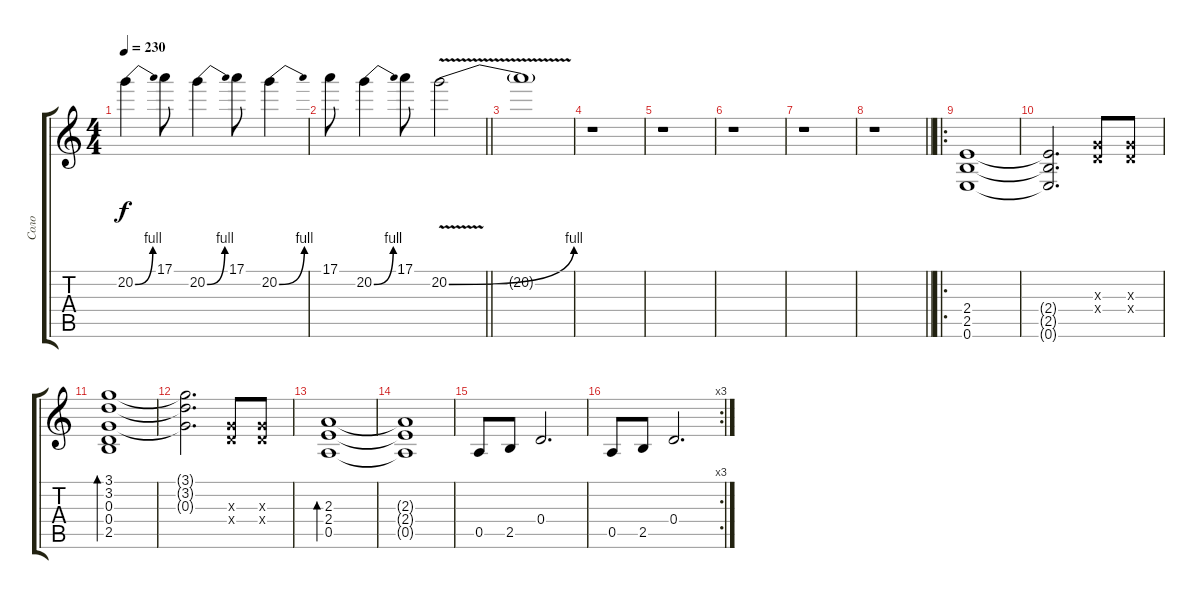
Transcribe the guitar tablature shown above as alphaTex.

\track ("Соло" "Соло") {instrument distortionguitar bank 7}
\staff {score tabs}
\tuning (E4 B3 G3 D3 A2 E2) {hide}
\ts (4 4)
\tempo 230
\clef g2
\ks c
20.2{be (bend 0 0 60 4)}.4{dy f} 17.1.8 20.2{be (bend 0 0 60 4)}.4 17.1.8 20.2{be (bend 0 0 60 4)}.4 |
\barLineRight lightlight
17.1.8 20.2{be (bend 0 0 60 4)}.4 17.1.8 20.2{be (bend 0 0 60 4) v}.2 |
20.2{t}.1 |
r.1 |
r.1 |
r.1 |
r.1 |
\barLineRight lightlight
r.1 |
\ro
(2.4 2.5 0.6).1 |
(2.4{t} 2.5{t} 0.6{t}).2{d} (0.3{x} 0.4{x}).8 (0.3{x} 0.4{x}).8 |
(3.1 3.2 0.3 0.4 2.5).1{bd 120} |
(3.1{t} 3.2{t} 0.3{t}).2{d} (0.3{x} 0.4{x}).8 (0.3{x} 0.4{x}).8 |
(2.3 2.4 0.5).1{bd 120} |
(2.3{t} 2.4{t} 0.5{t}).1 |
0.5.8 2.5.8 0.4.2{d} |
\rc 3
0.5.8 2.5.8 0.4.2{d}
